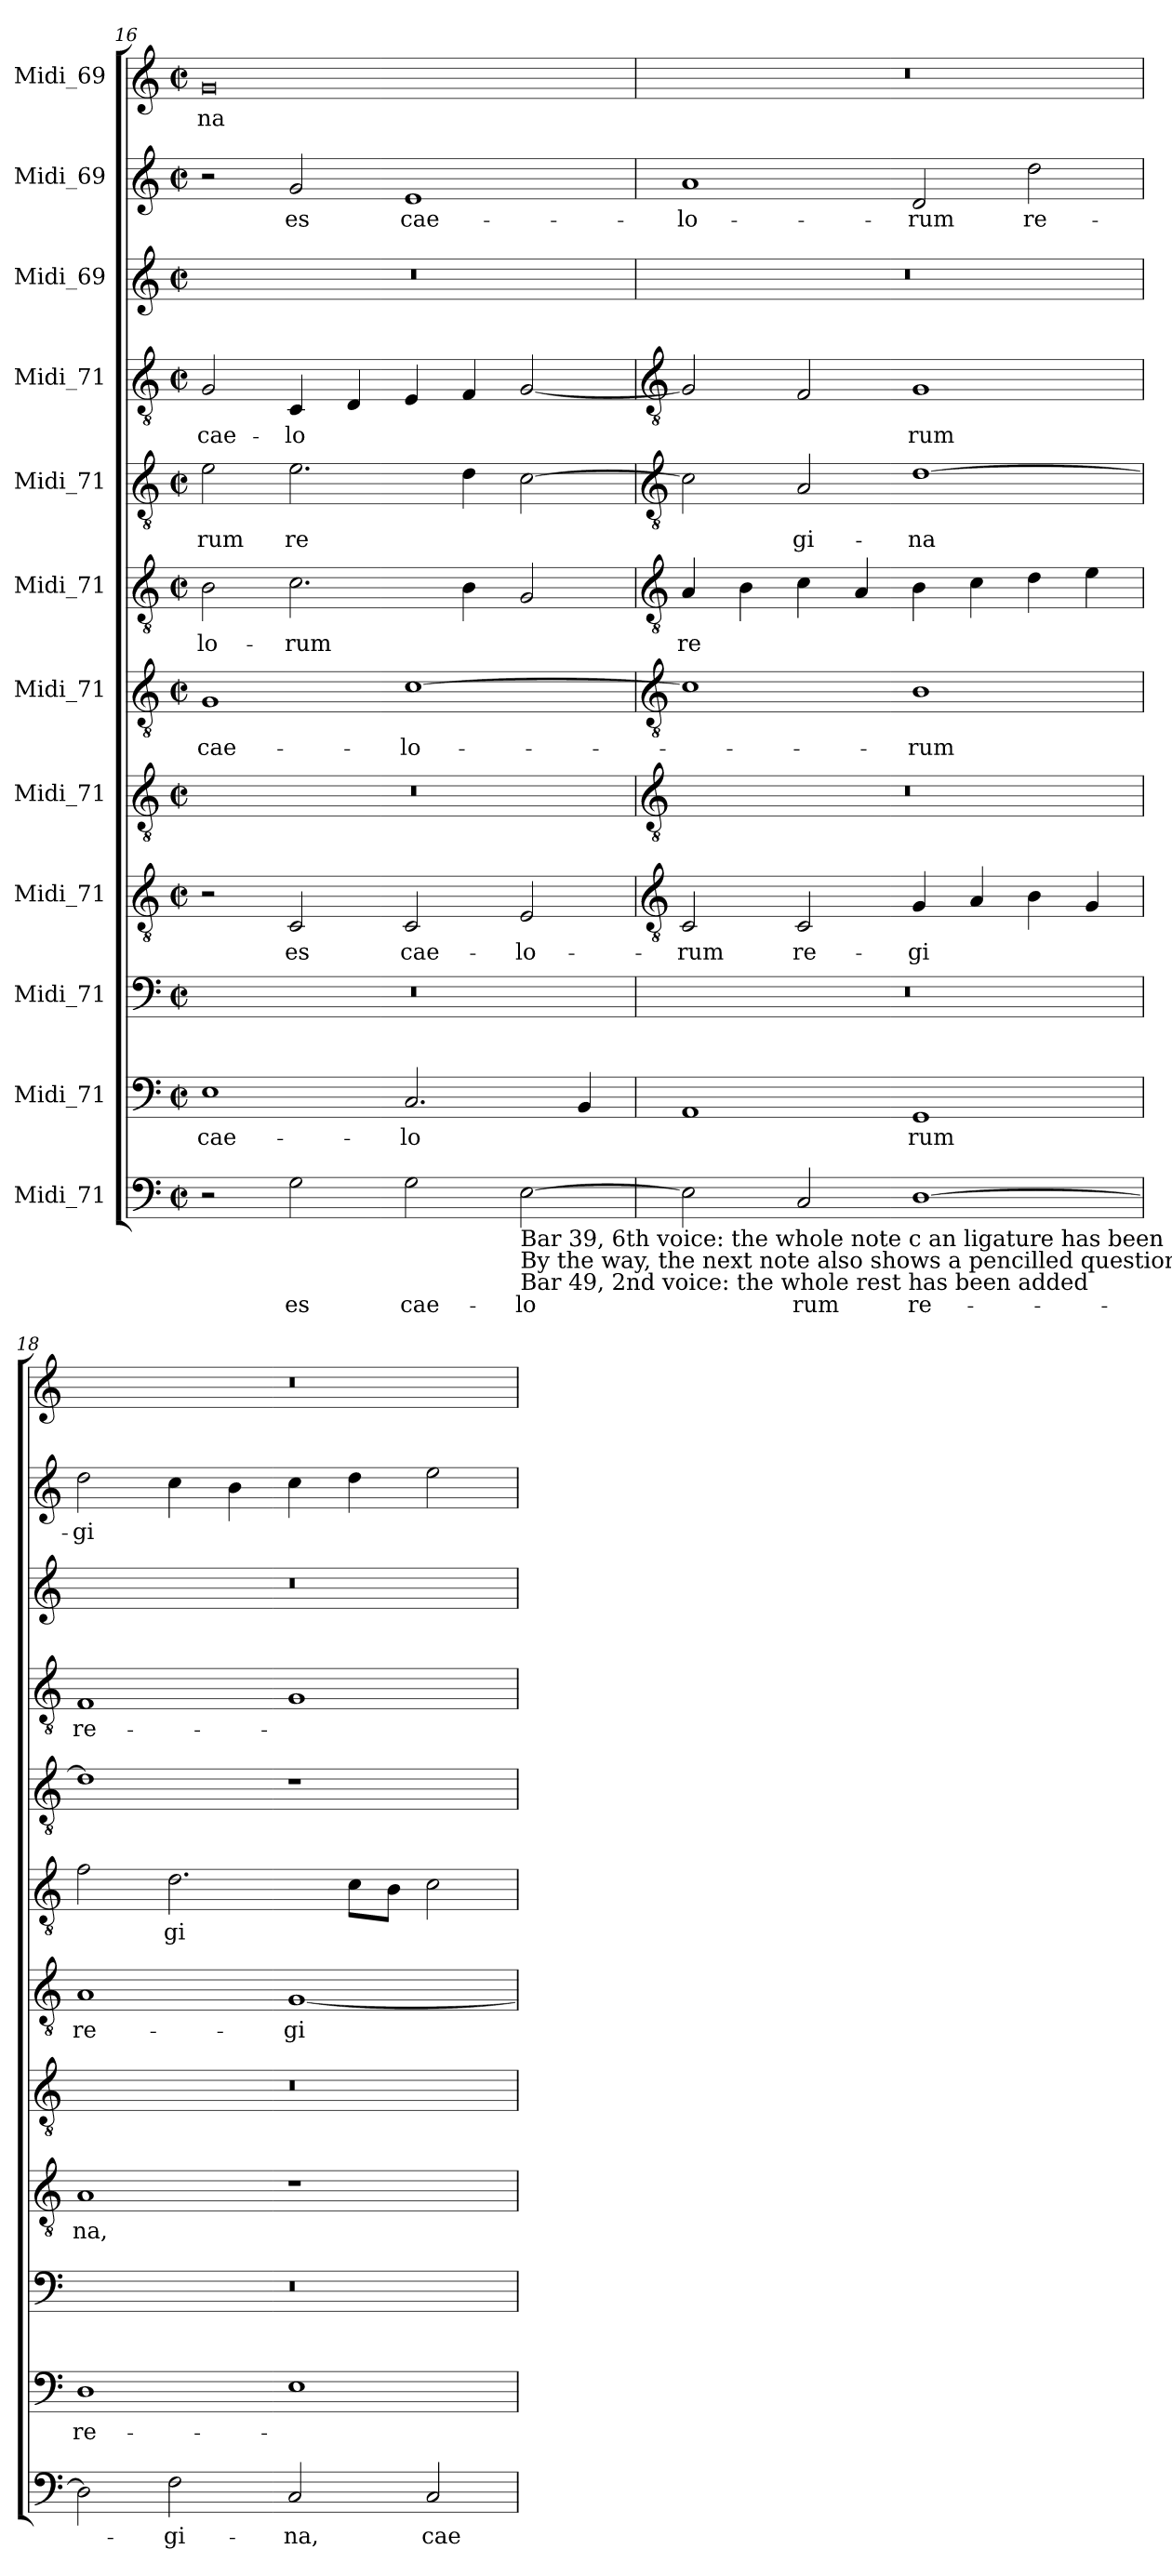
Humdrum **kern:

**kern	**text	**kern	**text	**kern	**kern	**text	**kern	**kern	**text	**kern	**text	**kern	**text	**kern	**text	**kern	**kern	**text	**kern	**text
*part12	*part12	*part11	*part11	*part10	*part9	*part9	*part8	*part7	*part7	*part6	*part6	*part5	*part5	*part4	*part4	*part3	*part2	*part2	*part1	*part1
*staff12	*staff12	*staff11	*staff11	*staff10	*staff9	*staff9	*staff8	*staff7	*staff7	*staff6	*staff6	*staff5	*staff5	*staff4	*staff4	*staff3	*staff2	*staff2	*staff1	*staff1
*I"Midi_71	*	*I"Midi_71	*	*I"Midi_71	*I"Midi_71	*	*I"Midi_71	*I"Midi_71	*	*I"Midi_71	*	*I"Midi_71	*	*I"Midi_71	*	*I"Midi_69	*I"Midi_69	*	*I"Midi_69	*
*clefF4	*	*clefF4	*	*clefF4	*clefGv2	*	*clefGv2	*clefGv2	*	*clefGv2	*	*clefGv2	*	*clefGv2	*	*clefG2	*clefG2	*	*clefG2	*
*k[]	*	*k[]	*	*k[]	*k[]	*	*k[]	*k[]	*	*k[]	*	*k[]	*	*k[]	*	*k[]	*k[]	*	*k[]	*
*C:	*	*C:	*	*C:	*C:	*	*C:	*C:	*	*C:	*	*C:	*	*C:	*	*C:	*C:	*	*C:	*
*M4/2	*	*M4/2	*	*M4/2	*M4/2	*	*M4/2	*M4/2	*	*M4/2	*	*M4/2	*	*M4/2	*	*M4/2	*M4/2	*	*M4/2	*
*met(c|)	*	*met(c|)	*	*met(c|)	*met(c|)	*	*met(c|)	*met(c|)	*	*met(c|)	*	*met(c|)	*	*met(c|)	*	*met(c|)	*met(c|)	*	*met(c|)	*
=16	=16	=16	=16	=16	=16	=16	=16	=16	=16	=16	=16	=16	=16	=16	=16	=16	=16	=16	=16	=16
!	!	!	!LO:LY:b	!	!	!	!	!	!LO:LY:b	!	!LO:LY:b	!	!LO:LY:b	!	!LO:LY:b	!	!	!	!	!LO:LY:b
2r	.	1E	cae-	0r	2r	.	0r	1G	cae-	2B	-lo-	2e	rum	2G	cae-	0r	2r	.	0g	na
!	!LO:LY:b	!	!	!	!	!LO:LY:b	!	!	!	!	!LO:LY:b	!	!LO:LY:b	!	!LO:LY:b	!	!	!LO:LY:b	!	!
2G	es	.	.	.	2C	es	.	.	.	2.c	-rum	2.e	re	4C	-lo	.	2g	es	.	.
.	.	.	.	.	.	.	.	.	.	.	.	.	.	4D	.	.	.	.	.	.
!	!LO:LY:b	!	!LO:LY:b	!	!	!LO:LY:b	!	!	!LO:LY:b	!	!	!	!	!	!	!	!	!LO:LY:b	!	!
2G	cae-	2.C	-lo	.	2C	cae-	.	[1c	-lo-	.	.	.	.	4E	.	.	1e	cae-	.	.
.	.	.	.	.	.	.	.	.	.	4B	.	4d	.	4F	.	.	.	.	.	.
!LO:TX:b:t=Bar 39, 6th voice&colon; the whole note c an ligature has been added, following the version for six voices.\nBy the way, the next note also shows a pencilled question mark in the source.\nBar 49, 2nd voice&colon; the whole rest has been added	!	!	!	!	!	!	!	!	!	!	!	!	!	!	!	!	!	!	!	!
!	!LO:LY:b	!	!	!	!	!LO:LY:b	!	!	!	!	!	!	!	!	!	!	!	!	!	!
[2E	-lo	.	.	.	2E	-lo-	.	.	.	2G	.	[2c	.	[2G	.	.	.	.	.	.
.	.	4BB	.	.	.	.	.	.	.	.	.	.	.	.	.	.	.	.	.	.
!!LO:LB:g=z
=17	=17	=17	=17	=17	=17	=17	=17	=17	=17	=17	=17	=17	=17	=17	=17	=17	=17	=17	=17	=17
*	*	*	*	*	*clefGv2	*	*clefGv2	*clefGv2	*	*clefGv2	*	*clefGv2	*	*clefGv2	*	*	*	*	*	*
!	!	!	!	!	!	!LO:LY:b	!	!	!	!	!LO:LY:b	!	!	!	!	!	!	!LO:LY:b	!	!
2E]	.	1AA	.	0r	2C	-rum	0r	1c]	.	4A	re	2c]	.	2G]	.	0r	1a	-lo-	0r	.
.	.	.	.	.	.	.	.	.	.	4B	.	.	.	.	.	.	.	.	.	.
!	!LO:LY:b	!	!	!	!	!LO:LY:b	!	!	!	!	!	!	!LO:LY:b	!	!	!	!	!	!	!
2C	rum	.	.	.	2C	re-	.	.	.	4c	.	2A	gi-	2F	.	.	.	.	.	.
.	.	.	.	.	.	.	.	.	.	4A	.	.	.	.	.	.	.	.	.	.
!	!LO:LY:b	!	!LO:LY:b	!	!	!LO:LY:b	!	!	!LO:LY:b	!	!	!	!LO:LY:b	!	!LO:LY:b	!	!	!LO:LY:b	!	!
[1D	re-	1GG	rum	.	4G	-gi	.	1B	-rum	4B	.	[1d	-na	1G	rum	.	2d	-rum	.	.
.	.	.	.	.	4A	.	.	.	.	4c	.	.	.	.	.	.	.	.	.	.
!	!	!	!	!	!	!	!	!	!	!	!	!	!	!	!	!	!	!LO:LY:b	!	!
.	.	.	.	.	4B	.	.	.	.	4d	.	.	.	.	.	.	2dd	re-	.	.
.	.	.	.	.	4G	.	.	.	.	4e	.	.	.	.	.	.	.	.	.	.
=18	=18	=18	=18	=18	=18	=18	=18	=18	=18	=18	=18	=18	=18	=18	=18	=18	=18	=18	=18	=18
!	!	!	!LO:LY:b	!	!	!LO:LY:b	!	!	!LO:LY:b	!	!	!	!	!	!LO:LY:b	!	!	!LO:LY:b	!	!
2D]	.	1D	re-	0r	1A	na,	0r	1A	re-	2f	.	1d]	.	1F	re-	0r	2dd	-gi	0r	.
!	!LO:LY:b	!	!	!	!	!	!	!	!	!	!LO:LY:b	!	!	!	!	!	!	!	!	!
2F	-gi-	.	.	.	.	.	.	.	.	2.d	gi	.	.	.	.	.	4cc	.	.	.
.	.	.	.	.	.	.	.	.	.	.	.	.	.	.	.	.	4b	.	.	.
!	!LO:LY:b	!	!	!	!	!	!	!	!LO:LY:b	!	!	!	!	!	!	!	!	!	!	!
2C	-na,	1E	.	.	1r	.	.	[1G	-gi	.	.	1r	.	1G	.	.	4cc	.	.	.
.	.	.	.	.	.	.	.	.	.	8cL	.	.	.	.	.	.	4dd	.	.	.
.	.	.	.	.	.	.	.	.	.	8BJ	.	.	.	.	.	.	.	.	.	.
!	!LO:LY:b	!	!	!	!	!	!	!	!	!	!	!	!	!	!	!	!	!	!	!
2C	cae-	.	.	.	.	.	.	.	.	2c	.	.	.	.	.	.	2ee	.	.	.
=	=	=	=	=	=	=	=	=	=	=	=	=	=	=	=	=	=	=	=	=
*-	*-	*-	*-	*-	*-	*-	*-	*-	*-	*-	*-	*-	*-	*-	*-	*-	*-	*-	*-	*-
